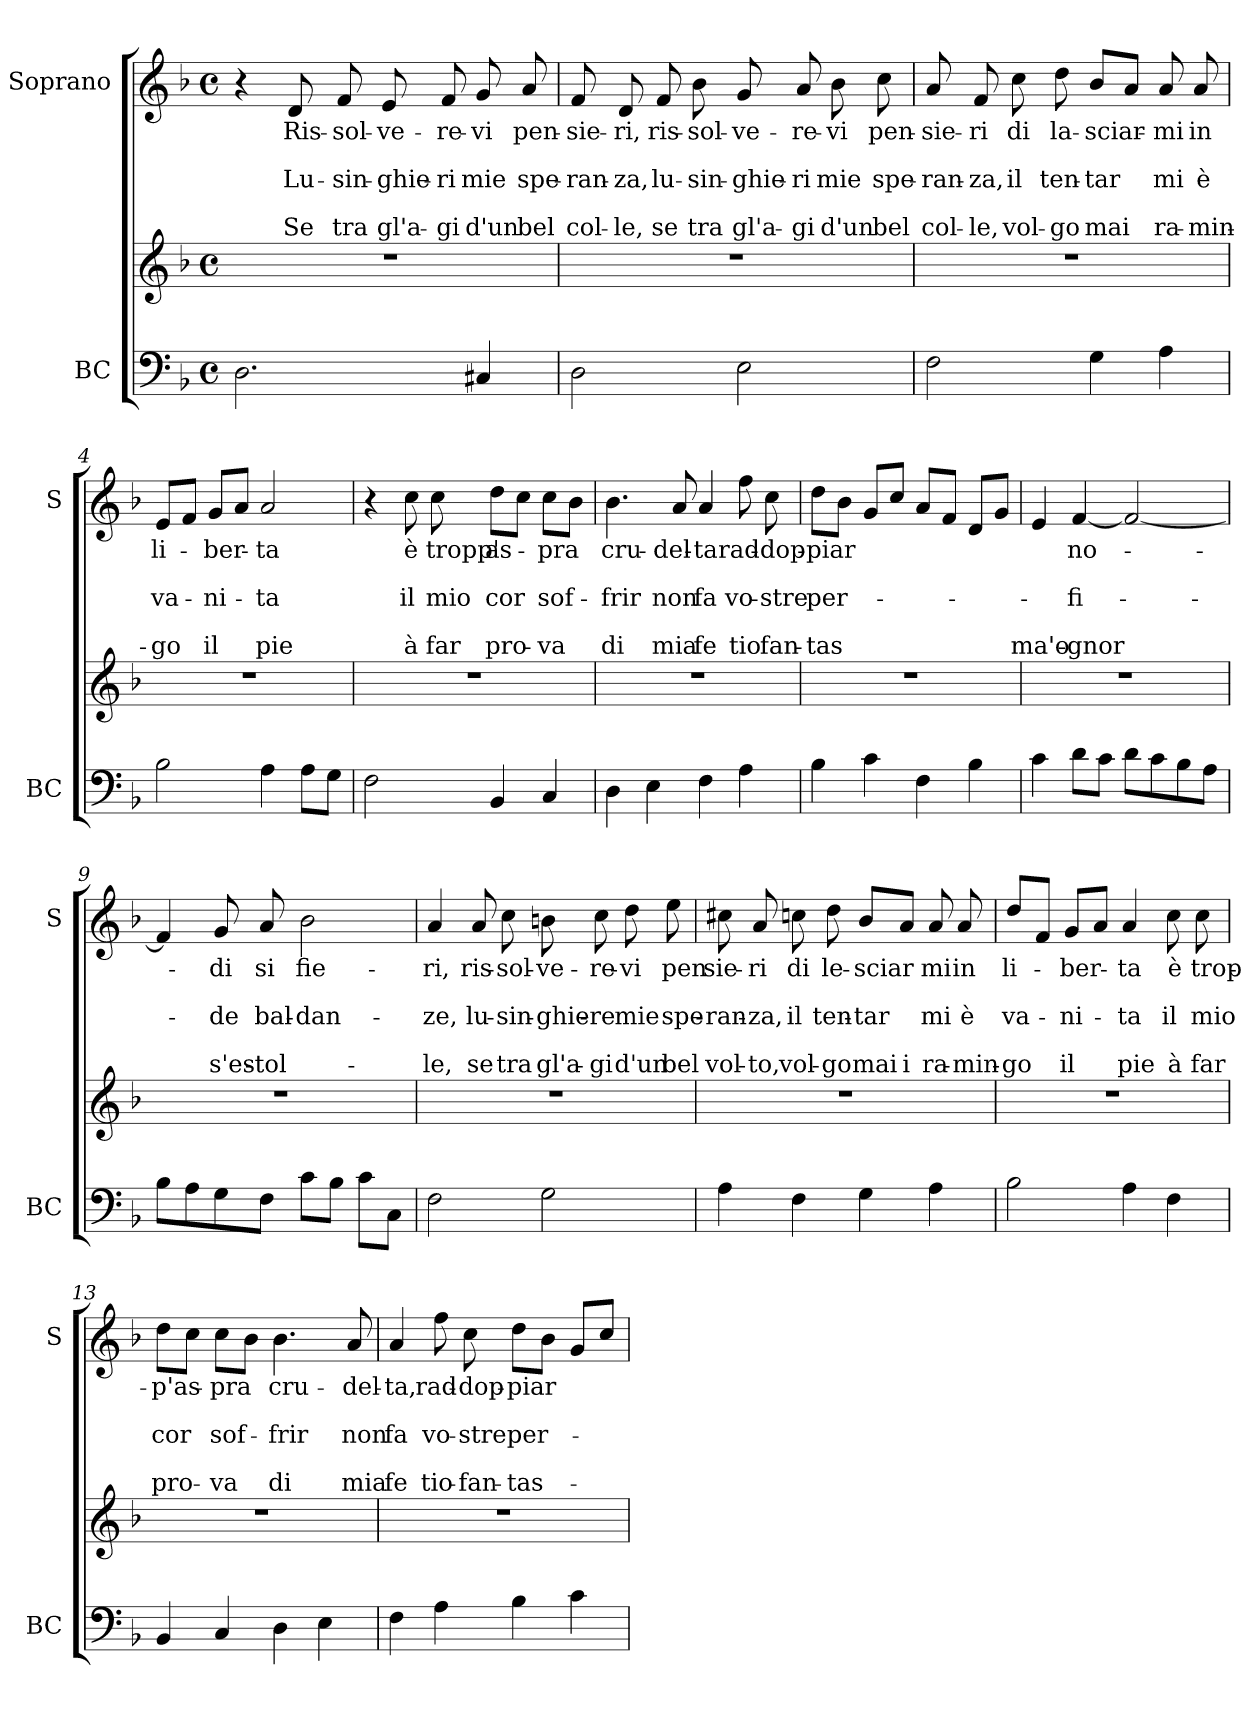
**kern	**kern	**kern	**text	**text	**text	**text	**text
*part2	*part2	*part1	*part1	*part1	*part1	*part1	*part1
*staff3	*staff2	*staff1	*staff1	*staff1	*staff1	*staff1	*staff1
*I"BC	*	*I"Soprano	*	*	*	*	*
*I'BC	*	*I'S	*	*	*	*	*
*clefF4	*clefG2	*clefG2	*	*	*	*	*
*k[b-]	*k[b-]	*k[b-]	*	*	*	*	*
*F:	*F:	*F:	*	*	*	*	*
*M4/4	*M4/4	*M4/4	*	*	*	*	*
*met(c)	*met(c)	*met(c)	*	*	*	*	*
=1	=1	=1	=1	=1	=1	=1	=1
2.D\	1r	4r	.	.	.	.	.
!	!	!	!LO:LY:b	!	!LO:LY:b	!	!LO:LY:b
.	.	8d/	Ris-	.	Lu-	.	Se
!	!	!	!LO:LY:b	!	!LO:LY:b	!	!LO:LY:b
.	.	8f/	-sol-	.	-sin-	.	tra
!	!	!	!LO:LY:b	!	!LO:LY:b	!	!LO:LY:b
.	.	8e/	-ve-	.	-ghie-	.	gl'a-
!	!	!	!LO:LY:b	!	!LO:LY:b	!	!LO:LY:b
.	.	8f/	-re-	.	-ri	.	-gi
!	!	!	!LO:LY:b	!	!LO:LY:b	!	!LO:LY:b
4C#X/	.	8g/	-vi	.	mie	.	d'un
!	!	!	!LO:LY:b	!	!LO:LY:b	!	!LO:LY:b
.	.	8a/	pen-	.	spe-	.	bel
=2	=2	=2	=2	=2	=2	=2	=2
!	!	!	!LO:LY:b	!	!LO:LY:b	!	!LO:LY:b
2D\	1r	8f/	-sie-	.	-ran-	.	col-
!	!	!	!LO:LY:b	!	!LO:LY:b	!	!LO:LY:b
.	.	8d/	-ri,	.	-za,	.	-le,
!	!	!	!LO:LY:b	!	!LO:LY:b	!	!LO:LY:b
.	.	8f/	ris-	.	lu-	.	se
!	!	!	!LO:LY:b	!	!LO:LY:b	!	!LO:LY:b
.	.	8b-\	-sol-	.	-sin-	.	tra
!	!	!	!LO:LY:b	!	!LO:LY:b	!	!LO:LY:b
2E\	.	8g/	-ve-	.	-ghie-	.	gl'a-
!	!	!	!LO:LY:b	!	!LO:LY:b	!	!LO:LY:b
.	.	8a/	-re-	.	-ri	.	-gi
!	!	!	!LO:LY:b	!	!LO:LY:b	!	!LO:LY:b
.	.	8b-\	-vi	.	mie	.	d'un
!	!	!	!LO:LY:b	!	!LO:LY:b	!	!LO:LY:b
.	.	8cc\	pen-	.	spe-	.	bel
=3	=3	=3	=3	=3	=3	=3	=3
!	!	!	!LO:LY:b	!	!LO:LY:b	!	!LO:LY:b
2F\	1r	8a/	-sie-	.	-ran-	.	col-
!	!	!	!LO:LY:b	!	!LO:LY:b	!	!LO:LY:b
.	.	8f/	-ri	.	-za,	.	-le,
!	!	!	!LO:LY:b	!	!LO:LY:b	!	!LO:LY:b
.	.	8cc\	di	.	il	.	vol-
!	!	!	!LO:LY:b	!	!LO:LY:b	!	!LO:LY:b
.	.	8dd\	la-	.	ten-	.	-go
!	!	!	!LO:LY:b	!	!LO:LY:b	!	!LO:LY:b
4G\	.	8b-/L	-sciar-	.	-tar	.	mai
.	.	8a/J	.	.	.	.	.
!	!	!	!LO:LY:b	!	!LO:LY:b	!	!LO:LY:b
4A\	.	8a/	-mi	.	mi	.	ra-
!	!	!	!LO:LY:b	!	!LO:LY:b	!	!LO:LY:b
.	.	8a/	in	.	è	.	-min-
!!LO:LB:g=z
=4	=4	=4	=4	=4	=4	=4	=4
!	!	!	!LO:LY:b	!	!LO:LY:b	!	!LO:LY:b
2B-\	1r	8e/L	li-	.	va-	.	-go
.	.	8f/J	.	.	.	.	.
!	!	!	!LO:LY:b	!	!LO:LY:b	!	!LO:LY:b
.	.	8g/L	-ber-	.	-ni-	.	il
.	.	8a/J	.	.	.	.	.
!	!	!	!LO:LY:b	!	!LO:LY:b	!	!LO:LY:b
4A\	.	2a/	-ta	.	-ta	.	pie
8A\L	.	.	.	.	.	.	.
8G\J	.	.	.	.	.	.	.
=5	=5	=5	=5	=5	=5	=5	=5
2F\	1r	4r	.	.	.	.	.
!	!	!	!LO:LY:b	!	!LO:LY:b	!	!LO:LY:b
.	.	8cc\	è	.	il	.	à
!	!	!	!LO:LY:b	!	!LO:LY:b	!	!LO:LY:b
.	.	8cc\	tropp'	.	mio	.	far
!	!	!	!LO:LY:b	!	!LO:LY:b	!	!LO:LY:b
4BB-/	.	8dd\L	as-	.	cor	.	pro-
.	.	8cc\J	.	.	.	.	.
!	!	!	!LO:LY:b	!	!LO:LY:b	!	!LO:LY:b
4C/	.	8cc\L	-pra	.	sof-	.	-va
.	.	8b-\J	.	.	.	.	.
=6	=6	=6	=6	=6	=6	=6	=6
!	!	!	!LO:LY:b	!	!LO:LY:b	!	!LO:LY:b
4D\	1r	4.b-\	cru-	.	-frir	.	di
4E\	.	.	.	.	.	.	.
!	!	!	!LO:LY:b	!	!LO:LY:b	!	!LO:LY:b
.	.	8a/	-del-	.	non	.	mia
!	!	!	!LO:LY:b	!	!LO:LY:b	!	!LO:LY:b
4F\	.	4a/	-ta	.	fa	.	fe
!	!	!	!LO:LY:b	!	!LO:LY:b	!	!LO:LY:b
4A\	.	8ff\	rad-	.	vo-	.	tio
!	!	!	!LO:LY:b	!	!LO:LY:b	!	!LO:LY:b
.	.	8cc\	-dop-	.	-stre	.	fan-
=7	=7	=7	=7	=7	=7	=7	=7
!	!	!	!LO:LY:b	!	!LO:LY:b	!	!LO:LY:b
4B-\	1r	8dd\L	-piar	.	per-	.	-tas
.	.	8b-\J	.	.	.	.	.
4c\	.	8g/L	.	.	.	.	.
.	.	8cc/J	.	.	.	.	.
4F\	.	8a/L	.	.	.	.	.
.	.	8f/J	.	.	.	.	.
4B-\	.	8d/L	.	.	.	.	.
.	.	8g/J	.	.	.	.	.
!!LO:LB:g=z
=8	=8	=8	=8	=8	=8	=8	=8
!	!	!	!	!	!	!	!LO:LY:b
4c\	1r	4e/	.	.	.	.	ma'o-
!	!	!	!LO:LY:b	!	!LO:LY:b	!	!LO:LY:b
8d\L	.	[4f/	no-	.	-fi-	.	-gnor
8c\J	.	.	.	.	.	.	.
8d\L	.	2f/_	.	.	.	.	.
8c\	.	.	.	.	.	.	.
8B-\	.	.	.	.	.	.	.
8A\J	.	.	.	.	.	.	.
=9	=9	=9	=9	=9	=9	=9	=9
8B-\L	1r	4f/]	.	.	.	.	.
8A\	.	.	.	.	.	.	.
!	!	!	!LO:LY:b	!	!LO:LY:b	!	!LO:LY:b
8G\	.	8g/	-di	.	-de	.	s'es-
!	!	!	!LO:LY:b	!	!LO:LY:b	!	!LO:LY:b
8F\J	.	8a/	si	.	bal-	.	-tol-
!	!	!	!LO:LY:b	!	!LO:LY:b	!	!
8c\L	.	2b-\	fie-	.	-dan-	.	.
8B-\J	.	.	.	.	.	.	.
8c\L	.	.	.	.	.	.	.
8C\J	.	.	.	.	.	.	.
=10	=10	=10	=10	=10	=10	=10	=10
!	!	!	!LO:LY:b	!	!LO:LY:b	!	!LO:LY:b
2F\	1r	4a/	-ri,	.	-ze,	.	-le,
!	!	!	!LO:LY:b	!	!LO:LY:b	!	!LO:LY:b
.	.	8a/	ris-	.	lu-	.	se
!	!	!	!LO:LY:b	!	!LO:LY:b	!	!LO:LY:b
.	.	8cc\	-sol-	.	-sin-	.	tra
!	!	!	!LO:LY:b	!	!LO:LY:b	!	!LO:LY:b
2G\	.	8bn\	-ve-	.	-ghie-	.	gl'a-
!	!	!	!LO:LY:b	!	!LO:LY:b	!	!LO:LY:b
.	.	8cc\	-re-	.	-re	.	-gi
!	!	!	!LO:LY:b	!	!LO:LY:b	!	!LO:LY:b
.	.	8dd\	-vi	.	mie	.	d'un
!	!	!	!LO:LY:b	!	!LO:LY:b	!	!LO:LY:b
.	.	8ee\	pen	.	spe-	.	bel
=11	=11	=11	=11	=11	=11	=11	=11
!	!	!	!LO:LY:b	!	!LO:LY:b	!	!LO:LY:b
4A\	1r	8cc#X\	sie-	.	-ran-	.	vol-
!	!	!	!LO:LY:b	!	!LO:LY:b	!	!LO:LY:b
.	.	8a/	-ri	.	-za,	.	-to,
!	!	!	!LO:LY:b	!	!LO:LY:b	!	!LO:LY:b
4F\	.	8ccn\	di	.	il	.	vol-
!	!	!	!LO:LY:b	!	!LO:LY:b	!	!LO:LY:b
.	.	8dd\	le-	.	ten-	.	-go
!	!	!	!LO:LY:b	!	!LO:LY:b	!	!LO:LY:b
4G\	.	8b-/L	-sciar	.	-tar	.	mai
!	!	!	!	!	!	!	!LO:LY:b
.	.	8a/J	.	.	.	.	i
!	!	!	!LO:LY:b	!	!LO:LY:b	!	!LO:LY:b
4A\	.	8a/	mi	.	mi	.	ra-
!	!	!	!LO:LY:b	!	!LO:LY:b	!	!LO:LY:b
.	.	8a/	in	.	è	.	-min-
!!LO:PB:g=z
=12	=12	=12	=12	=12	=12	=12	=12
!	!	!	!LO:LY:b	!	!LO:LY:b	!	!LO:LY:b
2B-\	1r	8dd/L	li-	.	va-	.	-go
.	.	8f/J	.	.	.	.	.
!	!	!	!LO:LY:b	!	!LO:LY:b	!	!LO:LY:b
.	.	8g/L	-ber-	.	-ni-	.	il
.	.	8a/J	.	.	.	.	.
!	!	!	!LO:LY:b	!	!LO:LY:b	!	!LO:LY:b
4A\	.	4a/	-ta	.	-ta	.	pie
!	!	!	!LO:LY:b	!	!LO:LY:b	!	!LO:LY:b
4F\	.	8cc\	è	.	il	.	à
!	!	!	!LO:LY:b	!	!LO:LY:b	!	!LO:LY:b
.	.	8cc\	trop-	.	mio	.	far
=13	=13	=13	=13	=13	=13	=13	=13
!	!	!	!LO:LY:b	!	!LO:LY:b	!	!LO:LY:b
4BB-/	1r	8dd\L	-p'as-	.	cor	.	pro-
.	.	8cc\J	.	.	.	.	.
!	!	!	!LO:LY:b	!	!LO:LY:b	!	!LO:LY:b
4C/	.	8cc\L	-pra	.	sof-	.	-va
.	.	8b-\J	.	.	.	.	.
!	!	!	!LO:LY:b	!	!LO:LY:b	!	!LO:LY:b
4D\	.	4.b-\	cru-	.	-frir	.	di
4E\	.	.	.	.	.	.	.
!	!	!	!LO:LY:b	!	!LO:LY:b	!	!LO:LY:b
.	.	8a/	-del-	.	non	.	mia
=14	=14	=14	=14	=14	=14	=14	=14
!	!	!	!LO:LY:b	!	!LO:LY:b	!	!LO:LY:b
4F\	1r	4a/	-ta,	.	fa	.	fe
!	!	!	!LO:LY:b	!	!LO:LY:b	!	!LO:LY:b
4A\	.	8ff\	rad-	.	vo-	.	tio-
!	!	!	!LO:LY:b	!	!LO:LY:b	!	!LO:LY:b
.	.	8cc\	-dop-	.	-stre	.	-fan-
!	!	!	!LO:LY:b	!	!LO:LY:b	!	!LO:LY:b
4B-\	.	8dd\L	-piar	.	per-	.	-tas-
.	.	8b-\J	.	.	.	.	.
4c\	.	8g/L	.	.	.	.	.
.	.	8cc/J	.	.	.	.	.
=	=	=	=	=	=	=	=
*-	*-	*-	*-	*-	*-	*-	*-
